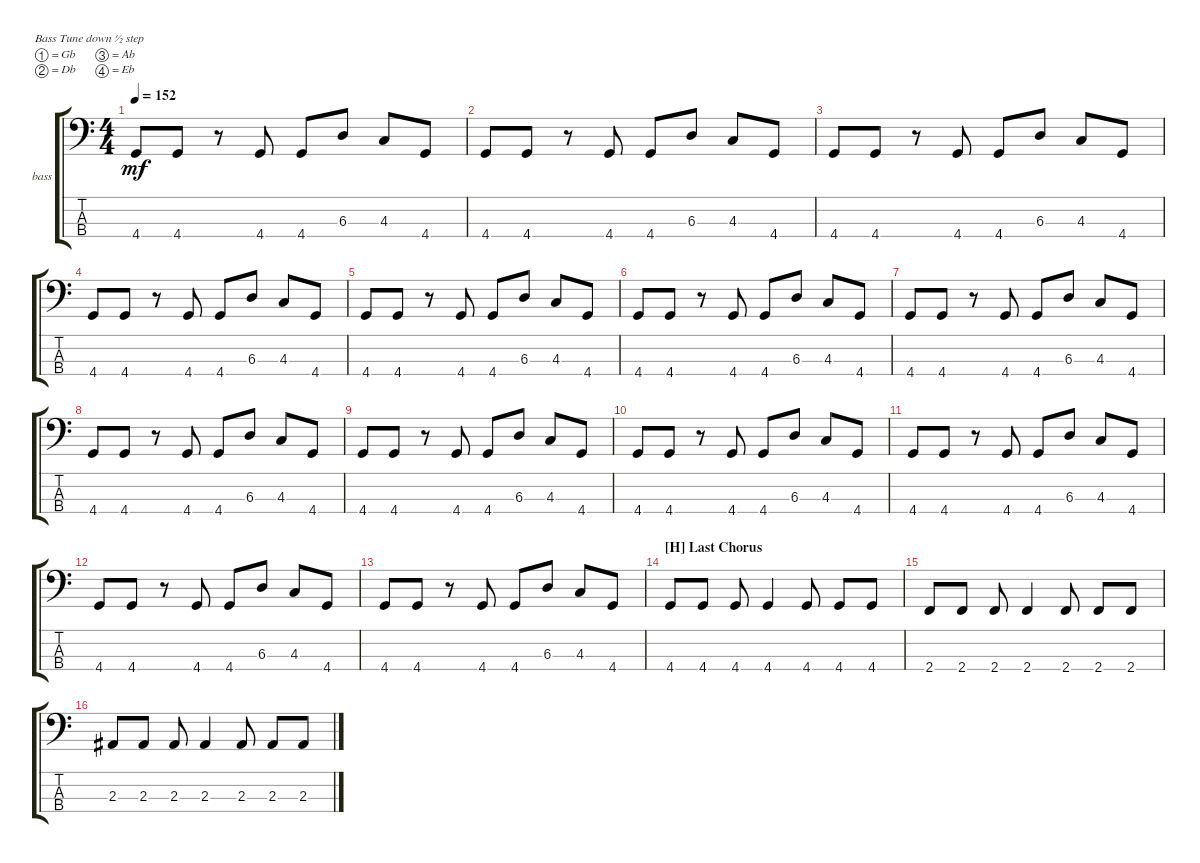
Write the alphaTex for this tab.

\defaultSystemsLayout 4
\bracketExtendMode groupsimilarinstruments
\firstSystemTrackNameOrientation horizontal
\otherSystemsTrackNameOrientation horizontal
\track ("Bass" "bass") {instrument electricbassfinger}
\staff {score tabs}
\tuning (Gb2 Db2 Ab1 Eb1)
\ts (4 4)
\tempo 152
\clef f4
\ks c
4.4.8{dy mf} 4.4.8 r.8 4.4.8 4.4.8 6.3.8 4.3.8 4.4.8 |
4.4.8 4.4.8 r.8 4.4.8 4.4.8 6.3.8 4.3.8 4.4.8 |
4.4.8 4.4.8 r.8 4.4.8 4.4.8 6.3.8 4.3.8 4.4.8 |
4.4.8 4.4.8 r.8 4.4.8 4.4.8 6.3.8 4.3.8 4.4.8 |
4.4.8 4.4.8 r.8 4.4.8 4.4.8 6.3.8 4.3.8 4.4.8 |
4.4.8 4.4.8 r.8 4.4.8 4.4.8 6.3.8 4.3.8 4.4.8 |
4.4.8 4.4.8 r.8 4.4.8 4.4.8 6.3.8 4.3.8 4.4.8 |
4.4.8 4.4.8 r.8 4.4.8 4.4.8 6.3.8 4.3.8 4.4.8 |
4.4.8 4.4.8 r.8 4.4.8 4.4.8 6.3.8 4.3.8 4.4.8 |
4.4.8 4.4.8 r.8 4.4.8 4.4.8 6.3.8 4.3.8 4.4.8 |
4.4.8 4.4.8 r.8 4.4.8 4.4.8 6.3.8 4.3.8 4.4.8 |
4.4.8 4.4.8 r.8 4.4.8 4.4.8 6.3.8 4.3.8 4.4.8 |
4.4.8 4.4.8 r.8 4.4.8 4.4.8 6.3.8 4.3.8 4.4.8 |
\section ("H" "Last Chorus")
4.4.8 4.4.8 4.4.8 4.4.4 4.4.8 4.4.8 4.4.8 |
2.4.8 2.4.8 2.4.8 2.4.4 2.4.8 2.4.8 2.4.8 |
2.3.8 2.3.8 2.3.8 2.3.4 2.3.8 2.3.8 2.3.8
